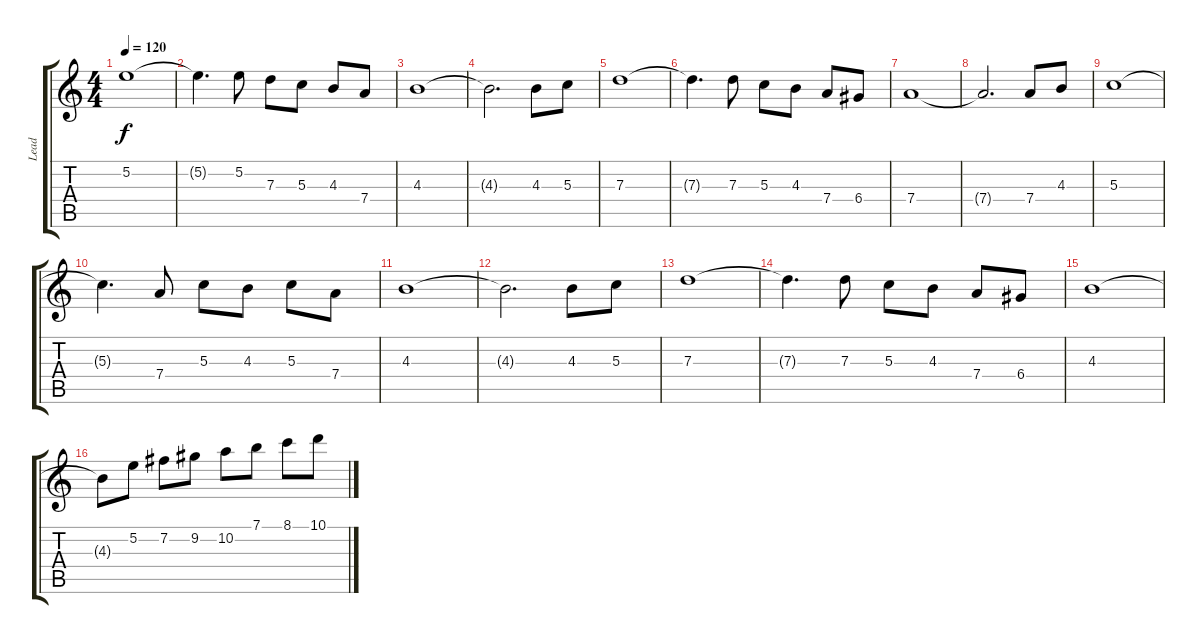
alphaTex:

\track ("Lead" "Lead") {instrument acousticguitarsteel}
\staff {score tabs}
\tuning (E4 B3 G3 D3 A2 E2) {hide}
\ts (4 4)
\tempo 120
\clef g2
\ks c
5.2.1{dy f} |
5.2{t}.4{d} 5.2.8 7.3.8 5.3.8 4.3.8 7.4.8 |
4.3.1 |
4.3{t}.2{d} 4.3.8 5.3.8 |
7.3.1 |
7.3{t}.4{d} 7.3.8 5.3.8 4.3.8 7.4.8 6.4.8 |
7.4.1 |
7.4{t}.2{d} 7.4.8 4.3.8 |
5.3.1 |
5.3{t}.4{d} 7.4.8 5.3.8 4.3.8 5.3.8 7.4.8 |
4.3.1 |
4.3{t}.2{d} 4.3.8 5.3.8 |
7.3.1 |
7.3{t}.4{d} 7.3.8 5.3.8 4.3.8 7.4.8 6.4.8 |
4.3.1 |
4.3{t}.8 5.2.8 7.2.8 9.2.8 10.2.8 7.1.8 8.1.8 10.1.8
